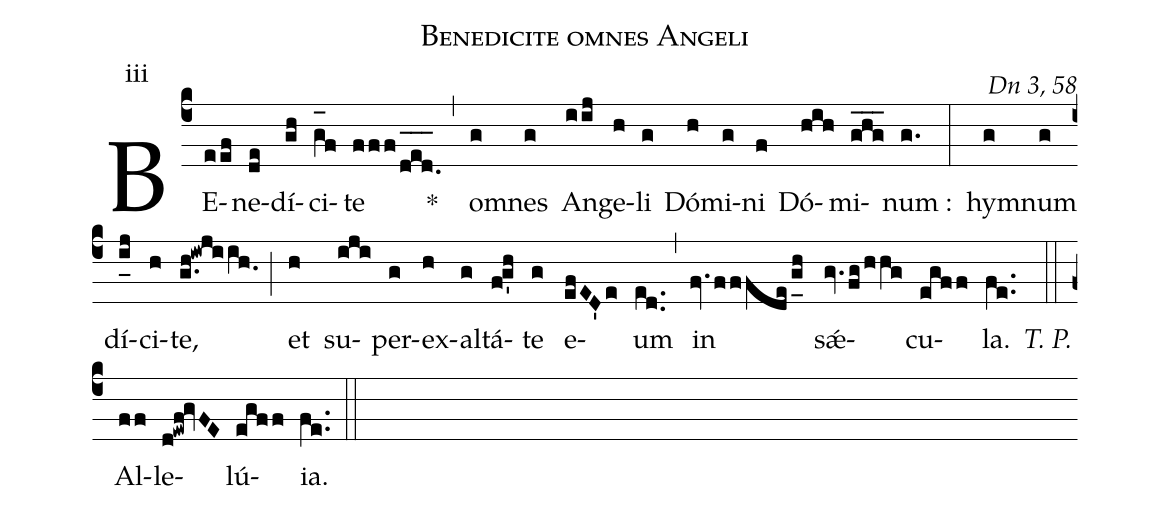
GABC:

name:Benedicite omnes Angeli;
commentary: Dn 3, 58;
mode:iii;
%%
(c4) BE(eef)ne(de)dí(gh)ci(g_[oh:h]f)te(fff/d_[oh:h]e_[oh:h]d._[oh:h]) *(,) o(g)mnes(g) An(iij)ge(h)li(g) Dó(h)mi(g)ni(f) Dó(hih)mi(ghg___)num :(g.) (:) hy(g)mnum(g) dí(i_[uh:l]j)ci(h)te,(g.h!iwjiih.0) (;) et(h) su(iji)per(g)ex(h)al(g)tá(f!g'h)te(g) e(efED'e)um(ed..) (,) in(fv.fffde/g_[uh:l]h) s<sp>'ae</sp>(gv.fg/hhg)cu(egff)la.(fe..) <i>T. P.</i>(::) Al(ff)le(d!ewf!gvFE)lú(egff){ia}.(fe..) (::)
